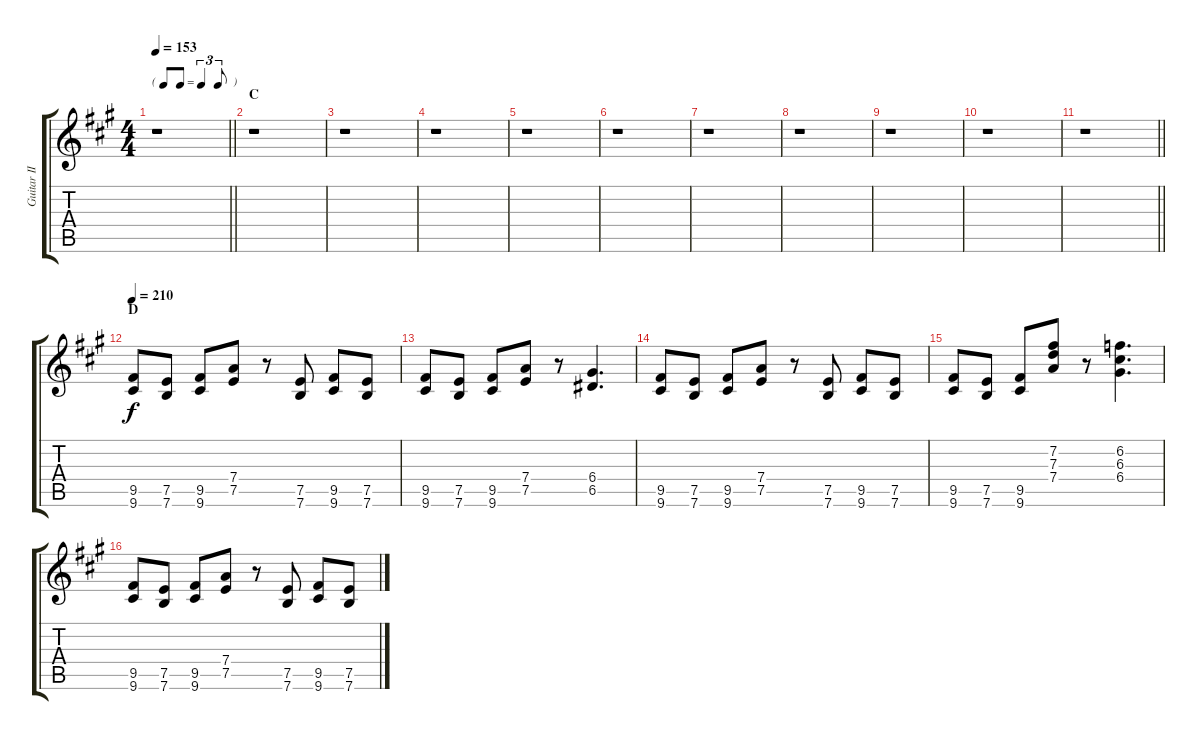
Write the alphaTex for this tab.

\track ("Guitar II" "Guitar II") {instrument distortionguitar}
\staff {score tabs}
\tuning (E4 B3 G3 D3 A2 E2) {hide}
\ts (4 4)
\tf triplet8th
\tempo 153
\clef g2
\barLineRight lightlight
\ks a
r.1{dy f} |
\section ("" "C")
r.1 |
r.1 |
r.1 |
r.1 |
r.1 |
r.1 |
r.1 |
r.1 |
r.1 |
\barLineRight lightlight
r.1 |
\section ("" "D")
\tempo 210
(9.5 9.6).8 (7.5 7.6).8 (9.5 9.6).8 (7.4 7.5).8 r.8 (7.5 7.6).8 (9.5 9.6).8 (7.5 7.6).8 |
(9.5 9.6).8 (7.5 7.6).8 (9.5 9.6).8 (7.4 7.5).8 r.8 (6.4 6.5).4{d} |
(9.5 9.6).8 (7.5 7.6).8 (9.5 9.6).8 (7.4 7.5).8 r.8 (7.5 7.6).8 (9.5 9.6).8 (7.5 7.6).8 |
(9.5 9.6).8 (7.5 7.6).8 (9.5 9.6).8 (7.2 7.3 7.4).8 r.8 (6.2 6.3 6.4).4{d} |
(9.5 9.6).8 (7.5 7.6).8 (9.5 9.6).8 (7.4 7.5).8 r.8 (7.5 7.6).8 (9.5 9.6).8 (7.5 7.6).8
